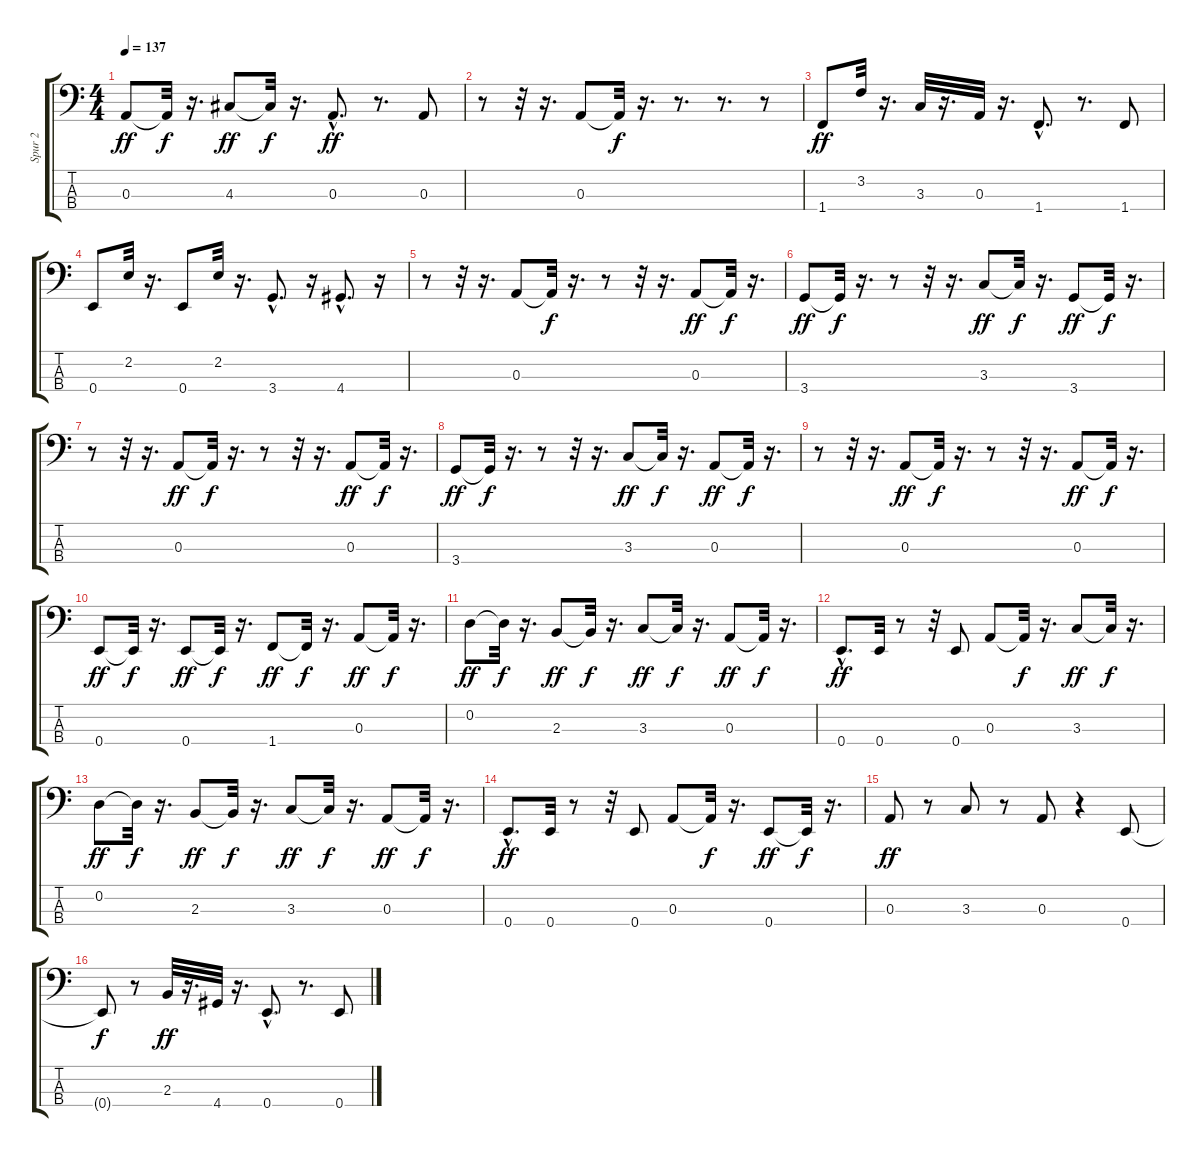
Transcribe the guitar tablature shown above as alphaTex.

\track ("Spur 2" "Spur 2") {instrument electricbassfinger}
\staff {score tabs}
\tuning (G2 D2 A1 E1) {hide}
\ts (4 4)
\tempo 137
\clef f4
\ks c
0.3.8{dy ff} 0.3{t}.32{dy f} r.16{d} 4.3.8{dy ff} 4.3{t}.32{dy f} r.16{d} 0.3{hac}.8{d dy ff} r.8{d} 0.3.8 |
r.8 r.32 r.16{d} 0.3.8 0.3{t}.32{dy f} r.16{d} r.8{d} r.8{d} r.8 |
1.4.8{dy ff} 3.2.32 r.16{d} 3.3.32 r.16{d} 0.3.32 r.16{d} 1.4{hac}.8{d} r.8{d} 1.4.8 |
0.4.8 2.2.32 r.16{d} 0.4.8 2.2.32 r.16{d} 3.4{hac}.8{d} r.16 4.4{hac}.8{d} r.16 |
r.8 r.32 r.16{d} 0.3.8 0.3{t}.32{dy f} r.16{d} r.8 r.32 r.16{d} 0.3.8{dy ff} 0.3{t}.32{dy f} r.16{d} |
3.4.8{dy ff} 3.4{t}.32{dy f} r.16{d} r.8 r.32 r.16{d} 3.3.8{dy ff} 3.3{t}.32{dy f} r.16{d} 3.4.8{dy ff} 3.4{t}.32{dy f} r.16{d} |
r.8 r.32 r.16{d} 0.3.8{dy ff} 0.3{t}.32{dy f} r.16{d} r.8 r.32 r.16{d} 0.3.8{dy ff} 0.3{t}.32{dy f} r.16{d} |
3.4.8{dy ff} 3.4{t}.32{dy f} r.16{d} r.8 r.32 r.16{d} 3.3.8{dy ff} 3.3{t}.32{dy f} r.16{d} 0.3.8{dy ff} 0.3{t}.32{dy f} r.16{d} |
r.8 r.32 r.16{d} 0.3.8{dy ff} 0.3{t}.32{dy f} r.16{d} r.8 r.32 r.16{d} 0.3.8{dy ff} 0.3{t}.32{dy f} r.16{d} |
0.4.8{dy ff} 0.4{t}.32{dy f} r.16{d} 0.4.8{dy ff} 0.4{t}.32{dy f} r.16{d} 1.4.8{dy ff} 1.4{t}.32{dy f} r.16{d} 0.3.8{dy ff} 0.3{t}.32{dy f} r.16{d} |
0.2.8{dy ff} 0.2{t}.32{dy f} r.16{d} 2.3.8{dy ff} 2.3{t}.32{dy f} r.16{d} 3.3.8{dy ff} 3.3{t}.32{dy f} r.16{d} 0.3.8{dy ff} 0.3{t}.32{dy f} r.16{d} |
0.4{hac}.8{d dy ff} 0.4.32 r.8 r.32 0.4.8 0.3.8 0.3{t}.32{dy f} r.16{d} 3.3.8{dy ff} 3.3{t}.32{dy f} r.16{d} |
0.2.8{dy ff} 0.2{t}.32{dy f} r.16{d} 2.3.8{dy ff} 2.3{t}.32{dy f} r.16{d} 3.3.8{dy ff} 3.3{t}.32{dy f} r.16{d} 0.3.8{dy ff} 0.3{t}.32{dy f} r.16{d} |
0.4{hac}.8{d dy ff} 0.4.32 r.8 r.32 0.4.8 0.3.8 0.3{t}.32{dy f} r.16{d} 0.4.8{dy ff} 0.4{t}.32{dy f} r.16{d} |
0.3.8{dy ff} r.8 3.3.8 r.8 0.3.8 r.4 0.4.8 |
0.4{t}.8{dy f} r.8 2.3.32{dy ff} r.16{d} 4.4.32 r.16{d} 0.4{hac}.8{d} r.8{d} 0.4.8
